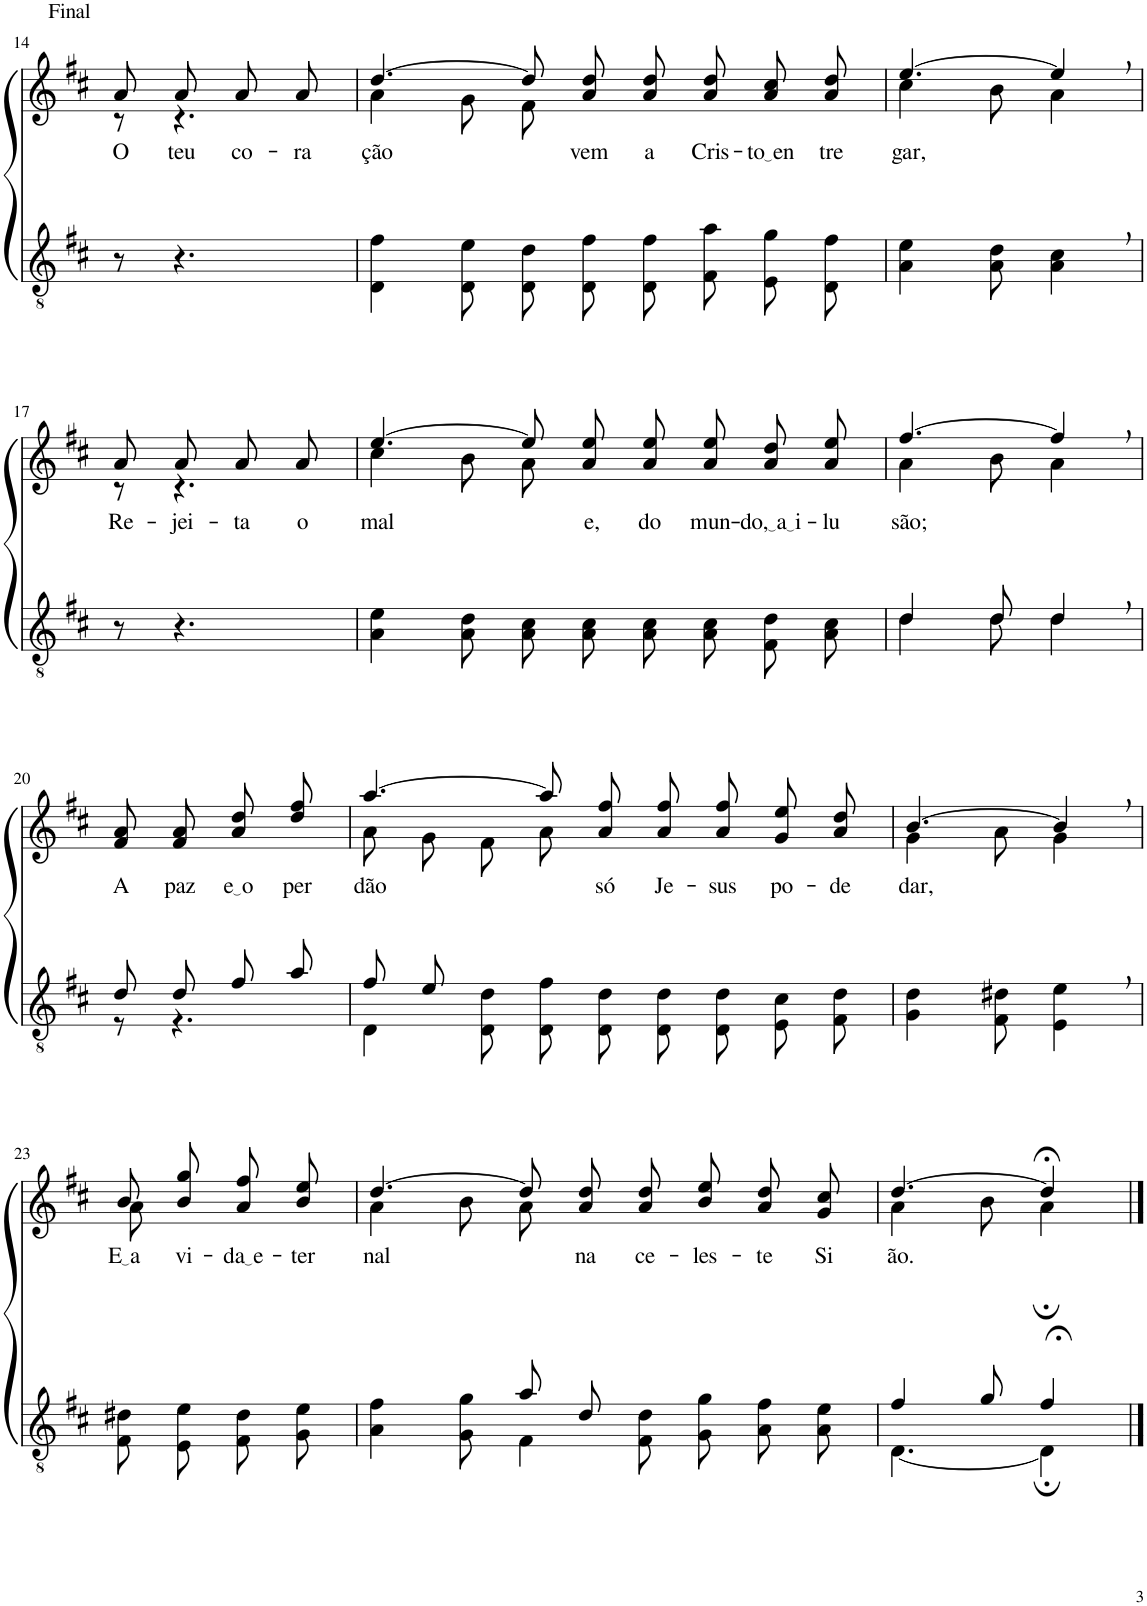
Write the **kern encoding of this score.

**kern	**kern	**text
*part2	*part1	*part1
*staff2	*staff1	*staff1
*I"Parte III e IV	*I"Parte I e II	*
!!LO:PB:g=z
*clefGv2	*clefG2	*
*Trd3c5	*Trd3c5	*
*k[f#c#]	*k[f#c#]	*
*M9/8	*M9/8	*
=14	=14	=14
!	!LO:TX:a:t=Final	!
!	!	!LO:LY:b
*	*^	*
8r	8a/L	8r	O
!	!	!	!LO:LY:b
4.r	8a/	4.r	teu
!	!	!	!LO:LY:b
.	8a/J	.	co-
!	!	!	!LO:LY:b
.	8a/J	.	-ra-
=15	=15	=15	=15
!	!	!	!LO:LY:b
4D\ 4f#\	[4.dd/	4a\	-ção
8D\ 8e\	.	8g\L	.
8D/ 8d/L	8dd\L]	8f#\J	.
!	!	!	!LO:LY:b
8D/ 8f#/	8a\ 8dd\	2ryy	vem
!	!	!	!LO:LY:b
8D/ 8f#/J	8a\ 8dd\J	.	a
!	!	!	!LO:LY:b
8F#\ 8a\L	8a\ 8dd\L	.	Cris-
!	!	!	!LO:LY:b
8E\ 8g\	8a\ 8cc#\	.	to en
!	!	!	!LO:LY:b
8D\ 8f#\J	8a\ 8dd\J	8ryy	tre-
=16	=16	=16	=16
!	!	!	!LO:LY:b
4A\ 4e\	[4.ee/	4cc#\	-gar,
8A\ 8d\	.	8b\	.
4A\, 4c#\,	4ee,/]	4a\	.
!!LO:LB:g=z	!!
=17	=17	=17	=17
!	!	!	!LO:LY:b
8r	8a/L	8r	Re-
!	!	!	!LO:LY:b
4.r	8a/	4.r	-jei-
!	!	!	!LO:LY:b
.	8a/J	.	-ta
!	!	!	!LO:LY:b
.	8a/J	.	o
=18	=18	=18	=18
!	!	!	!LO:LY:b
4A\ 4e\	[4.ee/	4cc#\	mal
8A\ 8d\	.	8b\L	.
8A\ 8c#\L	8ee\L]	8a\J	.
!	!	!	!LO:LY:b
8A\ 8c#\	8a\ 8ee\	2ryy	e,
!	!	!	!LO:LY:b
8A\ 8c#\J	8a\ 8ee\J	.	do
!	!	!	!LO:LY:b
8A\ 8c#\L	8a\ 8ee\L	.	mun-
!	!	!	!LO:LY:b
8F#\ 8d\	8a\ 8dd\	.	do, a i
!	!	!	!LO:LY:b
8A\ 8c#\J	8a\ 8ee\J	8ryy	-lu-
=19	=19	=19	=19
*^	*	*	*
!	!	!	!	!LO:LY:b
4d\	4d/	[4.ff#/	4a\	-são;
8d\	8d/	.	8b\	.
4d,\	4d/	4ff#,/]	4a\	.
!!LO:LB:g=z
=20	=20	=20	=20	=20
!	!	!	!	!LO:LY:b
*	*	*v	*v	*
8d/L	8r	8f#/ 8a/L	A
!	!	!	!LO:LY:b
8d/	4.r	8f#/ 8a/	paz
!	!	!	!LO:LY:b
8f#/J	.	8a/ 8dd/J	e o
!	!	!	!LO:LY:b
8a/J	.	8dd/ 8ff#/	per-
=21	=21	=21	=21
*	*	*^	*
!	!	!	!	!LO:LY:b
8f#/L	4D\	[4.aa/	8a\	-dão
8e/J	.	.	8g\L	.
8ryy	8D\ 8d\	.	8f#\	.
4ryy	8D/ 8f#/L	8aa\L]	8a\J	.
!	!	!	!	!LO:LY:b
.	8D/ 8d/	8a\ 8ff#\	2ryy	só
!	!	!	!	!LO:LY:b
2ryy	8D/ 8d/J	8a\ 8ff#\J	.	Je-
!	!	!	!	!LO:LY:b
.	8D/ 8d/L	8a\ 8ff#\L	.	-sus
!	!	!	!	!LO:LY:b
.	8E/ 8c#/	8g\ 8ee\	.	po-
!	!	!	!	!LO:LY:b
.	8F#/ 8d/J	8a\ 8dd\J	8ryy	-de
=22	=22	=22	=22	=22
!	!	!	!	!LO:LY:b
*v	*v	*	*	*
4G\ 4d\	[4.b/	4g\	dar,
8F#\ 8d#X\	.	8a\	.
4E\, 4e\,	4b,/]	4g\	.
!!LO:LB:g=z	!!
=23	=23	=23	=23
!	!	!	!LO:LY:b
8F#/ 8d#X/L	8b\L	8a\	E a
!	!	!	!LO:LY:b
8E/ 8e/	8b\ 8gg\	4.ryy	vi-
!	!	!	!LO:LY:b
8F#/ 8d#/J	8a\ 8ff#\J	.	da e
!	!	!	!LO:LY:b
8G\ 8e\	8b/ 8ee/J	.	-ter-
=24	=24	=24	=24
*^	*	*	*
!	!	!	!	!LO:LY:b
4.ryy	4A\ 4f#\	[4.dd/	4a\	-nal
.	8G\ 8g\	.	8b\L	.
8a/L	4F#\	8dd\L]	8a\J	.
!	!	!	!	!LO:LY:b
8d/J	.	8a\ 8dd\	2ryy	na
!	!	!	!	!LO:LY:b
2ryy	8F#\ 8d\	8a\ 8dd\J	.	ce-
!	!	!	!	!LO:LY:b
.	8G\ 8g\L	8b\ 8ee\L	.	-les-
!	!	!	!	!LO:LY:b
.	8A\ 8f#\	8a\ 8dd\	.	-te
!	!	!	!	!LO:LY:b
.	8A\ 8e\J	8g\ 8cc#\J	8ryy	Si-
=25	=25	=25	=25	=25
!	!	!	!	!LO:LY:b
4f#/	[4.D\	[4.dd/	4a\	-ão.
8g/	.	.	8b\	.
4f#;</	4D;\]	4dd;</]	4a;\	.
*v	*v	*	*	*
*	*v	*v	*
==	==	==
*-	*-	*-
